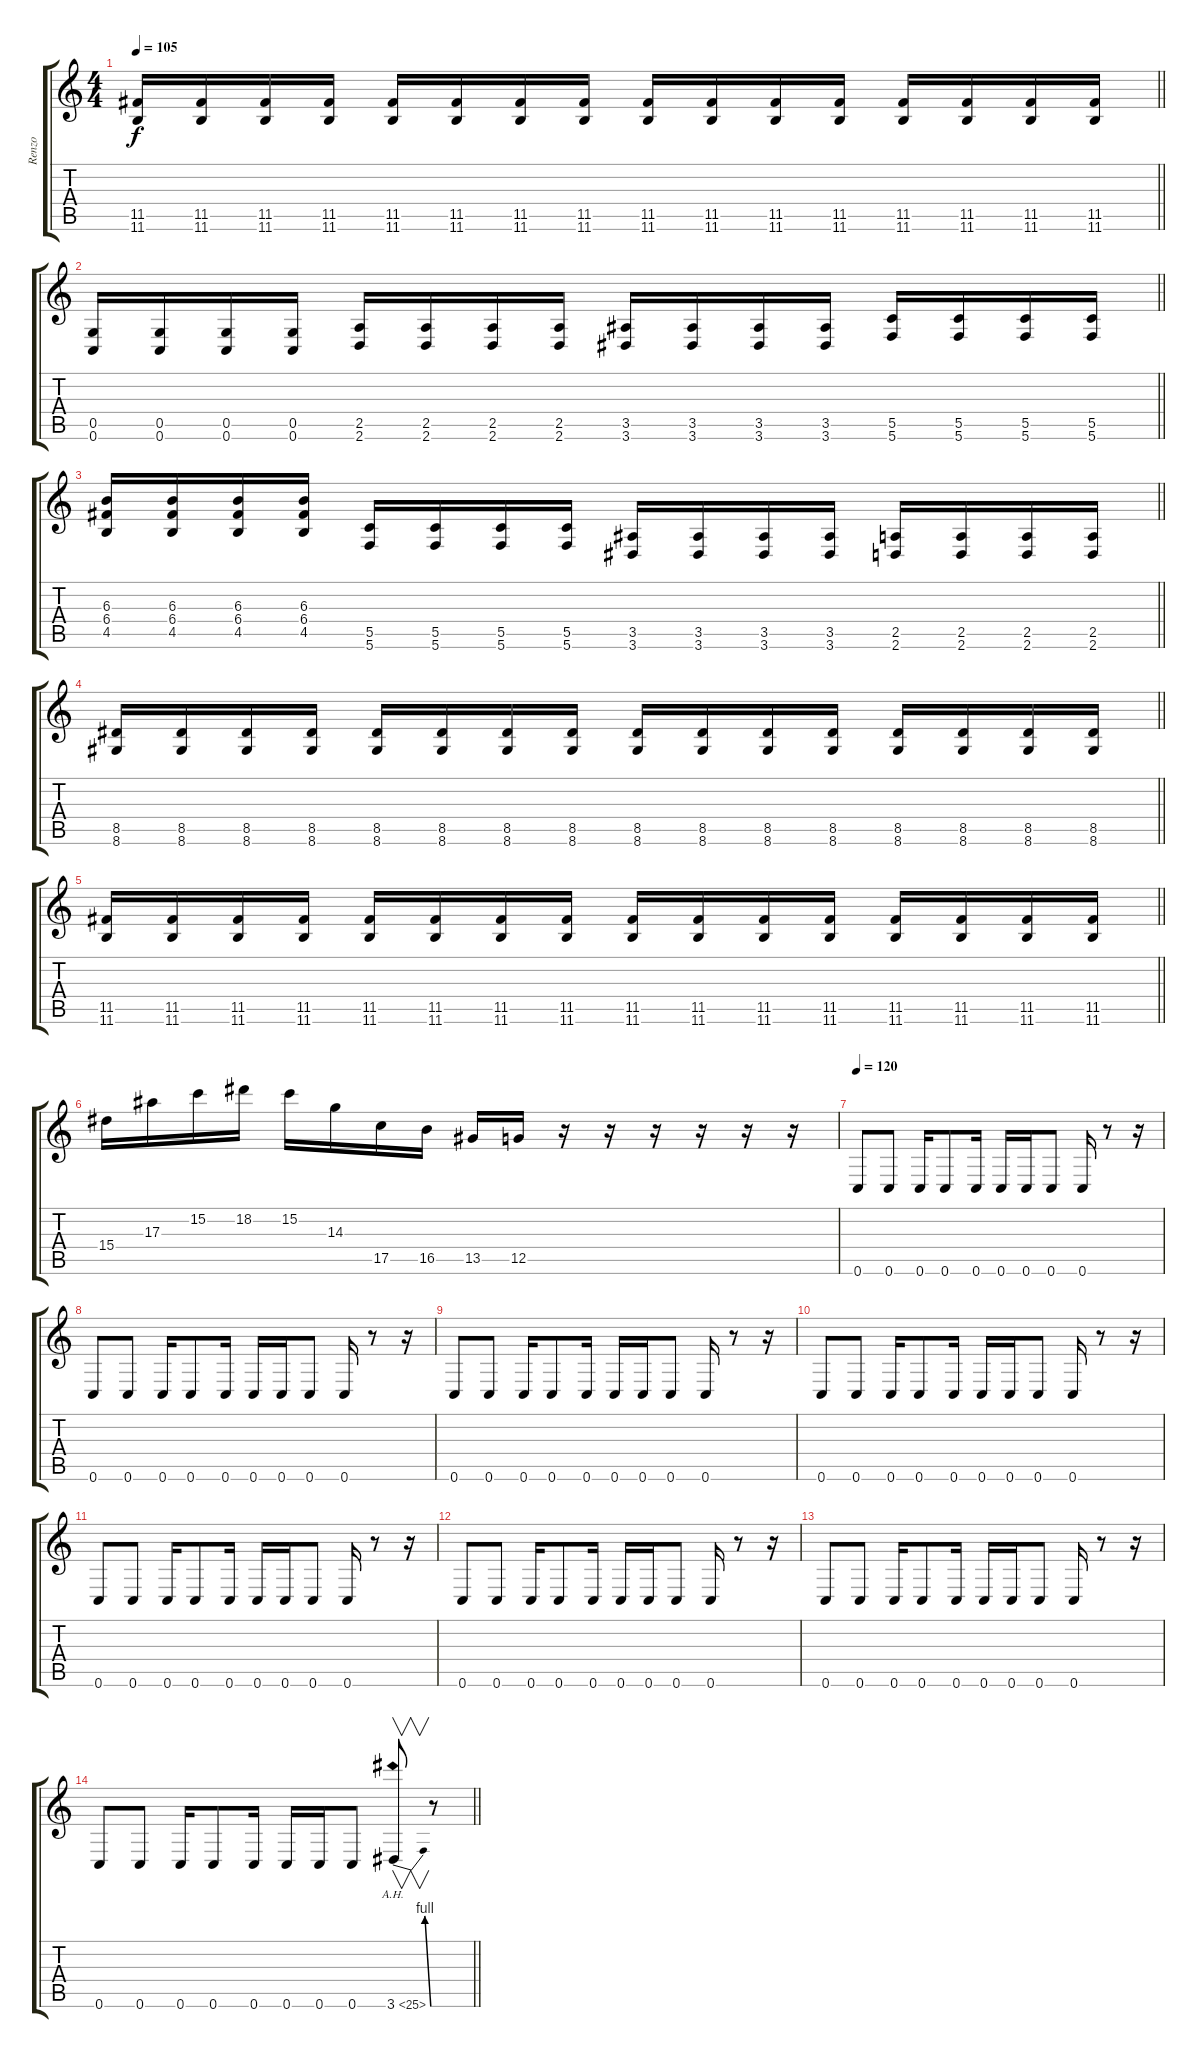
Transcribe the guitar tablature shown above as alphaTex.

\track ("Renzo" "Renzo") {instrument overdrivenguitar}
\staff {score tabs}
\tuning (D4 A3 F3 C3 G2 C2) {hide}
\ts (4 4)
\tempo 105
\clef g2
\barLineRight lightlight
\ks c
(11.5 11.6).16{dy f} (11.5 11.6).16 (11.5 11.6).16 (11.5 11.6).16 (11.5 11.6).16 (11.5 11.6).16 (11.5 11.6).16 (11.5 11.6).16 (11.5 11.6).16 (11.5 11.6).16 (11.5 11.6).16 (11.5 11.6).16 (11.5 11.6).16 (11.5 11.6).16 (11.5 11.6).16 (11.5 11.6).16 |
\barLineRight lightlight
(0.5 0.6).16 (0.5 0.6).16 (0.5 0.6).16 (0.5 0.6).16 (2.5 2.6).16 (2.5 2.6).16 (2.5 2.6).16 (2.5 2.6).16 (3.5 3.6).16 (3.5 3.6).16 (3.5 3.6).16 (3.5 3.6).16 (5.5 5.6).16 (5.5 5.6).16 (5.5 5.6).16 (5.5 5.6).16 |
\barLineRight lightlight
(6.3 6.4 4.5).16 (6.3 6.4 4.5).16 (6.3 6.4 4.5).16 (6.3 6.4 4.5).16 (5.5 5.6).16 (5.5 5.6).16 (5.5 5.6).16 (5.5 5.6).16 (3.5 3.6).16 (3.5 3.6).16 (3.5 3.6).16 (3.5 3.6).16 (2.5 2.6).16 (2.5 2.6).16 (2.5 2.6).16 (2.5 2.6).16 |
\barLineRight lightlight
(8.5 8.6).16 (8.5 8.6).16 (8.5 8.6).16 (8.5 8.6).16 (8.5 8.6).16 (8.5 8.6).16 (8.5 8.6).16 (8.5 8.6).16 (8.5 8.6).16 (8.5 8.6).16 (8.5 8.6).16 (8.5 8.6).16 (8.5 8.6).16 (8.5 8.6).16 (8.5 8.6).16 (8.5 8.6).16 |
\barLineRight lightlight
(11.5 11.6).16 (11.5 11.6).16 (11.5 11.6).16 (11.5 11.6).16 (11.5 11.6).16 (11.5 11.6).16 (11.5 11.6).16 (11.5 11.6).16 (11.5 11.6).16 (11.5 11.6).16 (11.5 11.6).16 (11.5 11.6).16 (11.5 11.6).16 (11.5 11.6).16 (11.5 11.6).16 (11.5 11.6).16 |
15.4.16 17.3.16 15.2.16 18.2.16 15.2.16 14.3.16 17.5.16 16.5.16 13.5.16 12.5.16 r.16 r.16 r.16 r.16 r.16 r.16 |
\tempo 120
0.6.8 0.6.8 0.6.16 0.6.8 0.6.16 0.6.16 0.6.16 0.6.8 0.6.16 r.8 r.16 |
0.6.8 0.6.8 0.6.16 0.6.8 0.6.16 0.6.16 0.6.16 0.6.8 0.6.16 r.8 r.16 |
0.6.8 0.6.8 0.6.16 0.6.8 0.6.16 0.6.16 0.6.16 0.6.8 0.6.16 r.8 r.16 |
0.6.8 0.6.8 0.6.16 0.6.8 0.6.16 0.6.16 0.6.16 0.6.8 0.6.16 r.8 r.16 |
0.6.8 0.6.8 0.6.16 0.6.8 0.6.16 0.6.16 0.6.16 0.6.8 0.6.16 r.8 r.16 |
0.6.8 0.6.8 0.6.16 0.6.8 0.6.16 0.6.16 0.6.16 0.6.8 0.6.16 r.8 r.16 |
0.6.8 0.6.8 0.6.16 0.6.8 0.6.16 0.6.16 0.6.16 0.6.8 0.6.16 r.8 r.16 |
\barLineRight lightlight
0.6.8 0.6.8 0.6.16 0.6.8 0.6.16 0.6.16 0.6.16 0.6.8 3.6{be (bend 0 0 60 4) ah 22}.8{v} r.8
